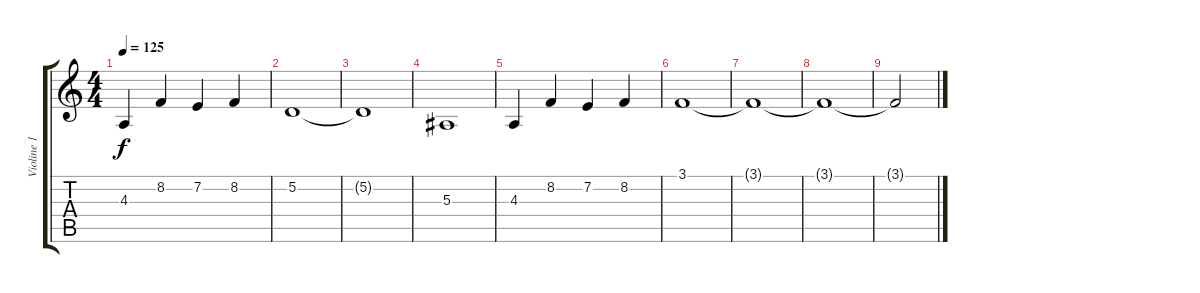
\track ("Violine 1" "Violine 1") {instrument tremolostrings}
\staff {score tabs}
\tuning (D4 A3 F3 C3 G2 D2) {hide}
\ts (4 4)
\tempo 125
\clef g2
\ks c
4.3.4{dy f} 8.2.4 7.2.4 8.2.4 |
5.2.1 |
5.2{t}.1 |
5.3.1 |
4.3.4 8.2.4 7.2.4 8.2.4 |
3.1.1 |
3.1{t}.1 |
3.1{t}.1{volume 1} |
3.1{t}.2
